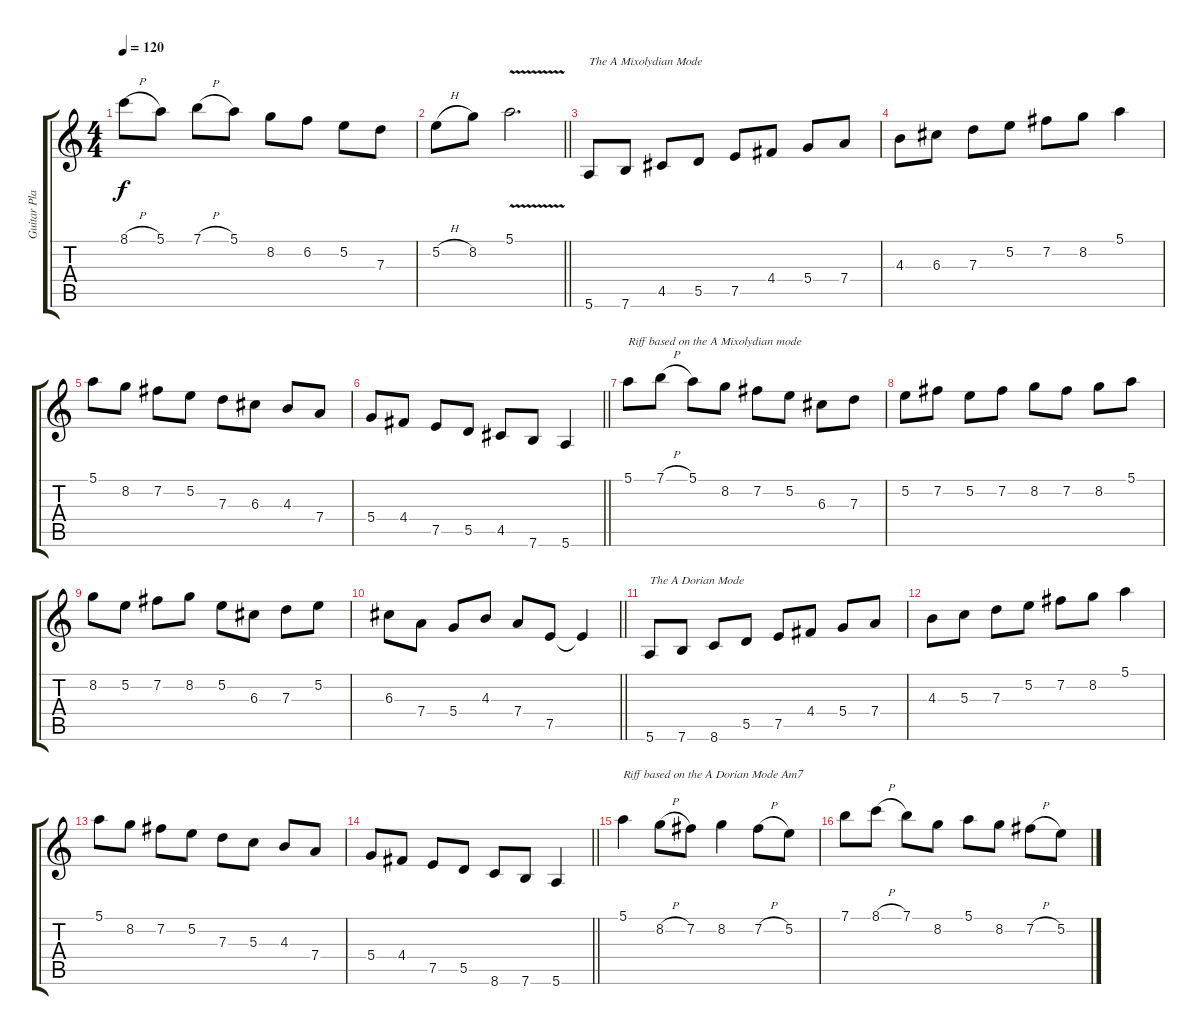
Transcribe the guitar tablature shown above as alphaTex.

\track ("Guitar Player" "Guitar Pla") {instrument distortionguitar}
\staff {score tabs}
\tuning (E4 B3 G3 D3 A2 E2) {hide}
\ts (4 4)
\tempo 120
\clef g2
\ks c
8.1{h}.8{dy f} 5.1.8 7.1{h}.8 5.1.8 8.2.8 6.2.8 5.2.8 7.3.8 |
\barLineRight lightlight
5.2{h}.8 8.2.8 5.1{v}.2{d} |
5.6.8{txt "The A Mixolydian Mode"} 7.6.8 4.5.8 5.5.8 7.5.8 4.4.8 5.4.8 7.4.8 |
4.3.8 6.3.8 7.3.8 5.2.8 7.2.8 8.2.8 5.1.4 |
5.1.8 8.2.8 7.2.8 5.2.8 7.3.8 6.3.8 4.3.8 7.4.8 |
\barLineRight lightlight
5.4.8 4.4.8 7.5.8 5.5.8 4.5.8 7.6.8 5.6.4 |
5.1.8{txt "Riff based on the A Mixolydian mode"} 7.1{h}.8 5.1.8 8.2.8 7.2.8 5.2.8 6.3.8 7.3.8 |
5.2.8 7.2.8 5.2.8 7.2.8 8.2.8 7.2.8 8.2.8 5.1.8 |
8.2.8 5.2.8 7.2.8 8.2.8 5.2.8 6.3.8 7.3.8 5.2.8 |
\barLineRight lightlight
6.3.8{beam Down} 7.4.8{beam Down} 5.4.8 4.3.8 7.4.8 7.5.8 7.5{t}.4 |
5.6.8{txt "The A Dorian Mode"} 7.6.8 8.6.8 5.5.8 7.5.8 4.4.8 5.4.8 7.4.8 |
4.3.8 5.3.8 7.3.8 5.2.8 7.2.8 8.2.8 5.1.4 |
5.1.8 8.2.8 7.2.8 5.2.8 7.3.8 5.3.8 4.3.8 7.4.8 |
\barLineRight lightlight
5.4.8 4.4.8 7.5.8 5.5.8 8.6.8 7.6.8 5.6.4 |
5.1.4{txt "Riff based on the A Dorian Mode Am7"} 8.2{h}.8 7.2.8 8.2.4 7.2{h}.8 5.2.8 |
7.1.8 8.1{h}.8 7.1.8 8.2.8 5.1.8 8.2.8 7.2{h}.8 5.2.8
